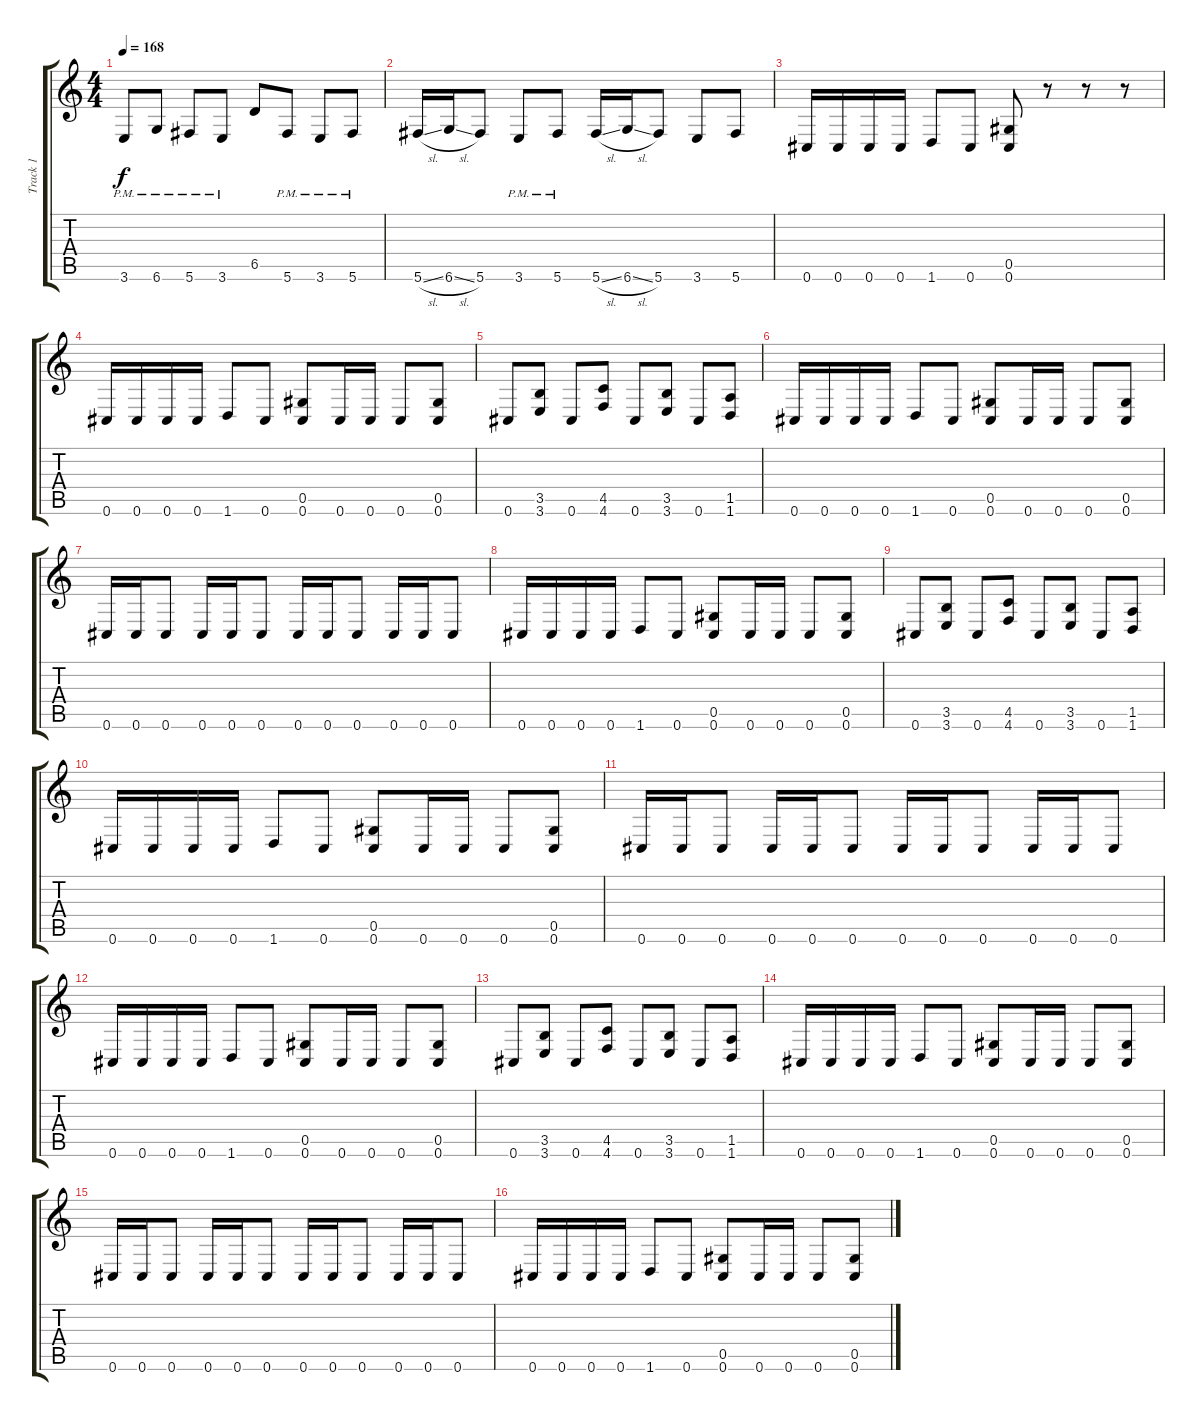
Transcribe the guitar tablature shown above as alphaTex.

\track ("Track 1" "Track 1") {instrument distortionguitar}
\staff {score tabs}
\tuning (Eb4 Bb3 Gb3 Db3 Ab2 Db2) {hide}
\ts (4 4)
\tempo 168
\clef g2
\ks c
3.6{pm}.8{dy f} 6.6{pm}.8 5.6{pm}.8 3.6{pm}.8 6.5.8 5.6{pm}.8 3.6{pm}.8 5.6{pm}.8 |
5.6{sl}.16 6.6{sl}.16 5.6.8 3.6{pm}.8 5.6{pm}.8 5.6{sl}.16 6.6{sl}.16 5.6.8 3.6.8 5.6.8 |
0.6.16 0.6.16 0.6.16 0.6.16 1.6.8 0.6.8 (0.5 0.6).8 r.8 r.8 r.8 |
0.6.16 0.6.16 0.6.16 0.6.16 1.6.8 0.6.8 (0.5 0.6).8 0.6.16 0.6.16 0.6.8 (0.5 0.6).8 |
0.6.8 (3.5 3.6).8 0.6.8 (4.5 4.6).8 0.6.8 (3.5 3.6).8 0.6.8 (1.5 1.6).8 |
0.6.16 0.6.16 0.6.16 0.6.16 1.6.8 0.6.8 (0.5 0.6).8 0.6.16 0.6.16 0.6.8 (0.5 0.6).8 |
0.6.16 0.6.16 0.6.8 0.6.16 0.6.16 0.6.8 0.6.16 0.6.16 0.6.8 0.6.16 0.6.16 0.6.8 |
0.6.16 0.6.16 0.6.16 0.6.16 1.6.8 0.6.8 (0.5 0.6).8 0.6.16 0.6.16 0.6.8 (0.5 0.6).8 |
0.6.8 (3.5 3.6).8 0.6.8 (4.5 4.6).8 0.6.8 (3.5 3.6).8 0.6.8 (1.5 1.6).8 |
0.6.16 0.6.16 0.6.16 0.6.16 1.6.8 0.6.8 (0.5 0.6).8 0.6.16 0.6.16 0.6.8 (0.5 0.6).8 |
0.6.16 0.6.16 0.6.8 0.6.16 0.6.16 0.6.8 0.6.16 0.6.16 0.6.8 0.6.16 0.6.16 0.6.8 |
0.6.16 0.6.16 0.6.16 0.6.16 1.6.8 0.6.8 (0.5 0.6).8 0.6.16 0.6.16 0.6.8 (0.5 0.6).8 |
0.6.8 (3.5 3.6).8 0.6.8 (4.5 4.6).8 0.6.8 (3.5 3.6).8 0.6.8 (1.5 1.6).8 |
0.6.16 0.6.16 0.6.16 0.6.16 1.6.8 0.6.8 (0.5 0.6).8 0.6.16 0.6.16 0.6.8 (0.5 0.6).8 |
0.6.16 0.6.16 0.6.8 0.6.16 0.6.16 0.6.8 0.6.16 0.6.16 0.6.8 0.6.16 0.6.16 0.6.8 |
0.6.16 0.6.16 0.6.16 0.6.16 1.6.8 0.6.8 (0.5 0.6).8 0.6.16 0.6.16 0.6.8 (0.5 0.6).8
